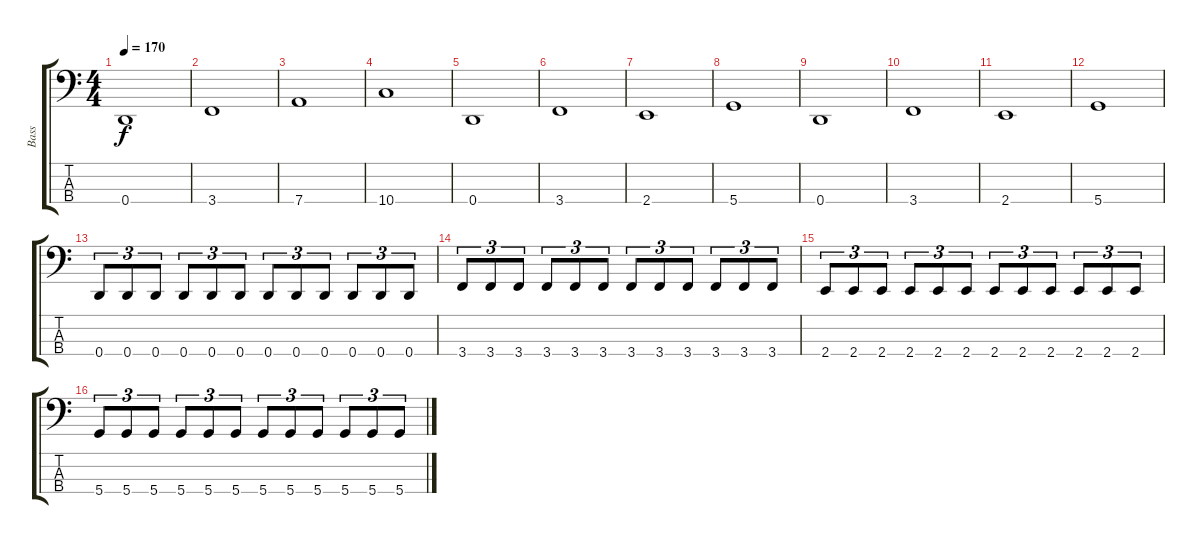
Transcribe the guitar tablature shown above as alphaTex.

\track ("Bass" "Bass") {instrument electricbassfinger}
\staff {score tabs}
\tuning (F2 C2 G1 D1) {hide}
\ts (4 4)
\tempo 170
\clef f4
\ks c
0.4.1{dy f} |
3.4.1 |
7.4.1 |
10.4.1 |
0.4.1 |
3.4.1 |
2.4.1 |
5.4.1 |
0.4.1 |
3.4.1 |
2.4.1 |
5.4.1 |
0.4.8{tu (3 2)} 0.4.8{tu (3 2)} 0.4.8{tu (3 2)} 0.4.8{tu (3 2)} 0.4.8{tu (3 2)} 0.4.8{tu (3 2)} 0.4.8{tu (3 2)} 0.4.8{tu (3 2)} 0.4.8{tu (3 2)} 0.4.8{tu (3 2)} 0.4.8{tu (3 2)} 0.4.8{tu (3 2)} |
3.4.8{tu (3 2)} 3.4.8{tu (3 2)} 3.4.8{tu (3 2)} 3.4.8{tu (3 2)} 3.4.8{tu (3 2)} 3.4.8{tu (3 2)} 3.4.8{tu (3 2)} 3.4.8{tu (3 2)} 3.4.8{tu (3 2)} 3.4.8{tu (3 2)} 3.4.8{tu (3 2)} 3.4.8{tu (3 2)} |
2.4.8{tu (3 2)} 2.4.8{tu (3 2)} 2.4.8{tu (3 2)} 2.4.8{tu (3 2)} 2.4.8{tu (3 2)} 2.4.8{tu (3 2)} 2.4.8{tu (3 2)} 2.4.8{tu (3 2)} 2.4.8{tu (3 2)} 2.4.8{tu (3 2)} 2.4.8{tu (3 2)} 2.4.8{tu (3 2)} |
5.4.8{tu (3 2)} 5.4.8{tu (3 2)} 5.4.8{tu (3 2)} 5.4.8{tu (3 2)} 5.4.8{tu (3 2)} 5.4.8{tu (3 2)} 5.4.8{tu (3 2)} 5.4.8{tu (3 2)} 5.4.8{tu (3 2)} 5.4.8{tu (3 2)} 5.4.8{tu (3 2)} 5.4.8{tu (3 2)}
